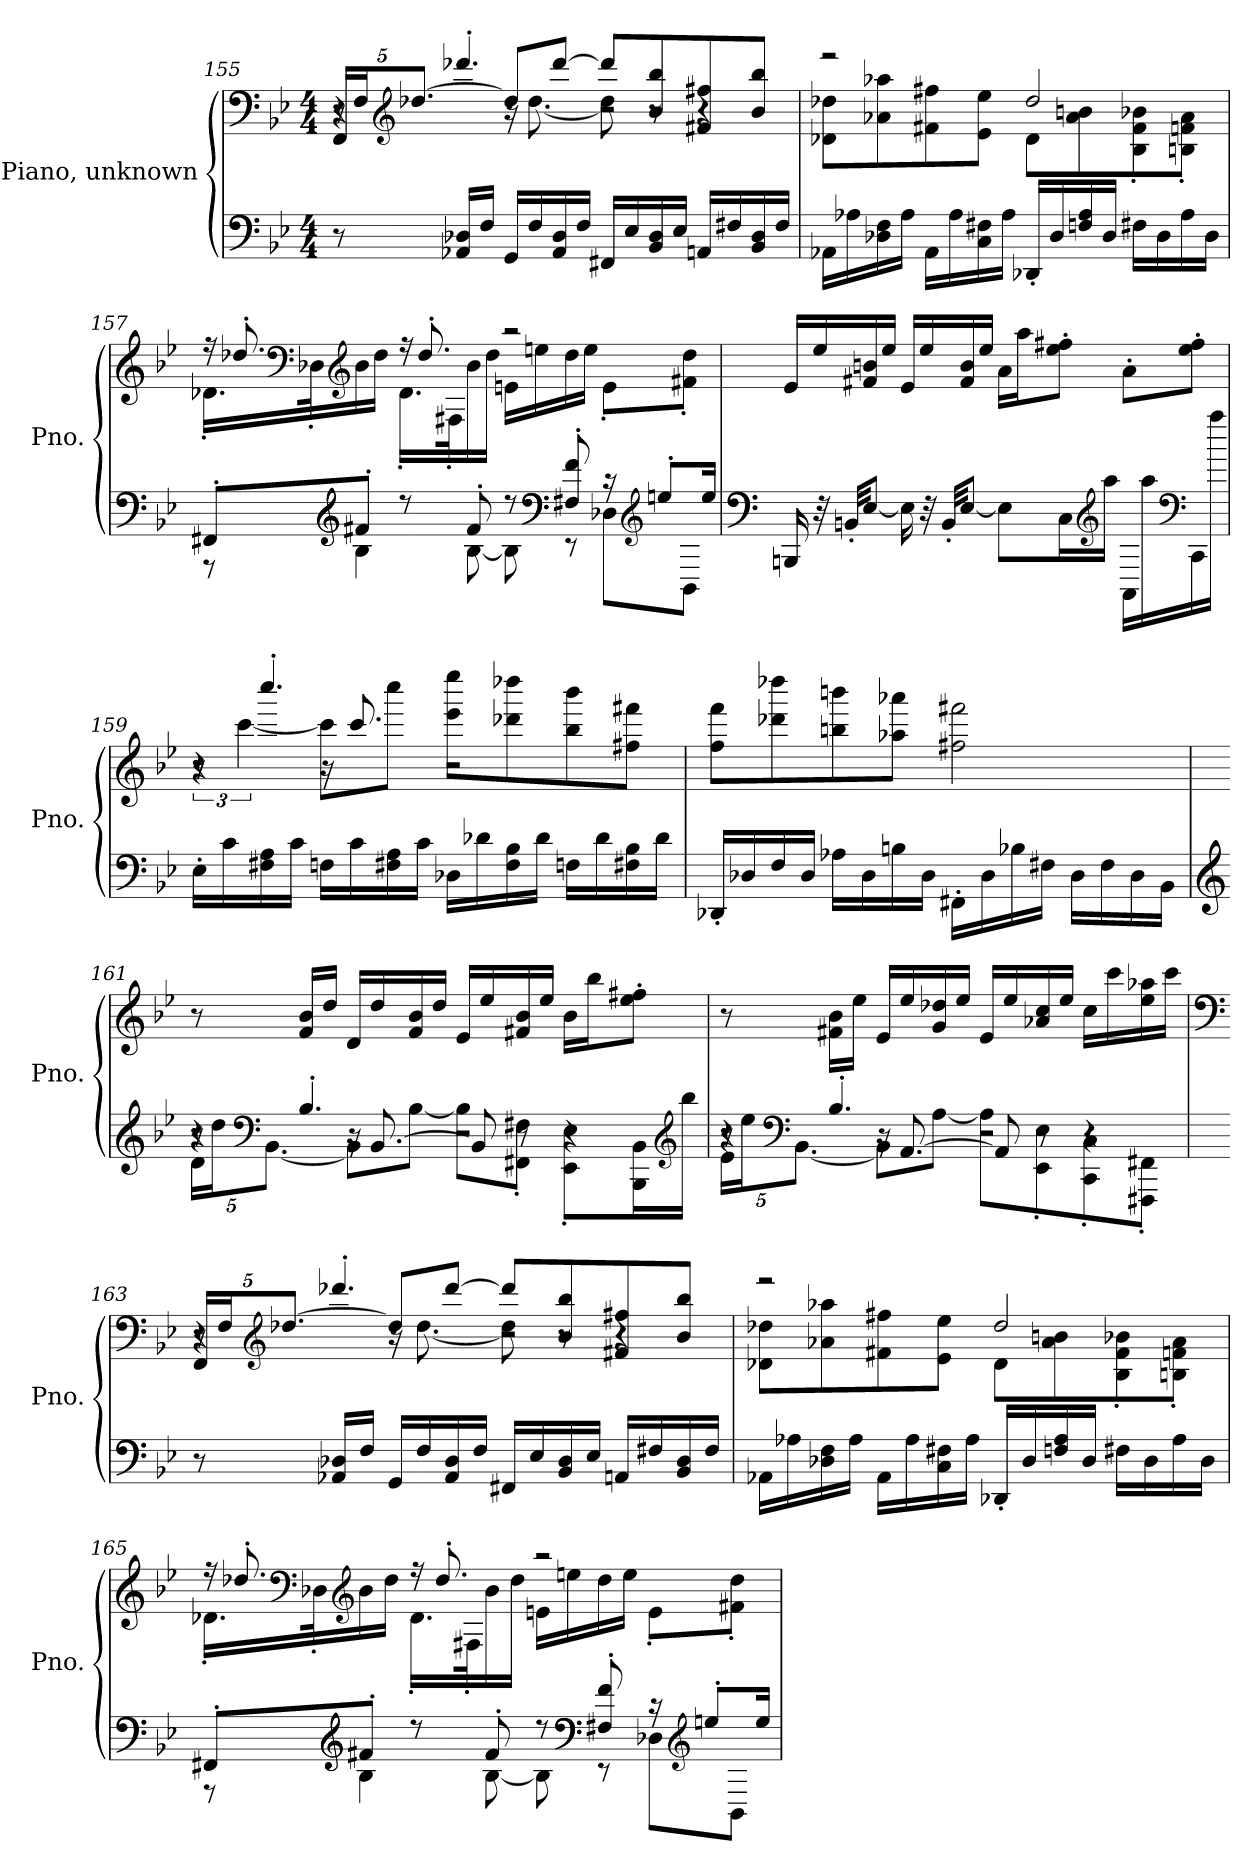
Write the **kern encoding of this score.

**kern	**kern
*part1	*part1
*staff2	*staff1
*I"Piano, unknown	*
*I'Pno.	*
!!LO:PB:g=z
*clefF4	*clefF4
*k[b-e-]	*k[b-e-]
*M4/4	*M4/4
=155	=155
*	*^
*	*	*^
*	*	*	*Xbrackettup
8r	8r	4r	20FF/LL
.	.	.	20F/J
*	*clefG2	*	*
.	.	.	[10.dd-X/J
16AA-X/ 16D-X/LL	4.ddd-X'/	.	.
16F/JJ	.	.	.
16GG/LL	.	16r	8dd-/L]
16F/	.	[8.dd-\	.
16AA-/ 16D-/	.	.	[8ddd-/J
16F/JJ	.	.	.
16FF#X/LL	2r	8dd-\]	8ddd-/L]
16E-/	.	.	.
16BB-/ 16D-/	.	8r	8b-/ 8bb-/
16E-/JJ	.	.	.
16AAn/LL	.	4r	8f#X/ 8ff#X/
16F#X/	.	.	.
16BB-/ 16D-/	.	.	8b-/ 8bb-/J
16F#/JJ	.	.	.
*	*	*v	*v
=156	=156	=156
16AA-X\LL	2r	8d-X\ 8dd-X\L
16A-X\	.	.
16D-X\ 16F\	.	8a-X\ 8aa-X\
16A-\JJ	.	.
16AA-\LL	.	8f#X\ 8ff#X\
16A-\	.	.
16C\ 16F#X\	.	8e-\ 8ee-\J
16A-\JJ	.	.
16DD-X'/LL	2dd-/	8d-\L
16D-/	.	.
16Fn/ 16A-/	.	8a-\ 8bn\
16D-/JJ	.	.
16F#X\LL	.	8B-\' 8f#\' 8b-X\'
16D-\	.	.
16A-\	.	8Bn\' 8fn\' 8a-\'J
16D-\JJ	.	.
!!LO:LB:g=z	!!
=157	=157	=157
*^	*	*
8FF#X'/L	8r	16r	16.d-X'\LL
.	.	8.dd-X'/	.
*	*	*clefF4	*
.	.	.	32D-X'\K
*clefG2	*	*clefG2	*
8f#X'/J	4B-\	.	16b-\
.	.	.	16dd-\JJ
8r	.	16r	16.d-'\LL
.	.	8.dd-'/	.
.	.	.	32F#X'\K
8f#'/	[8B-\	.	16b-\
.	.	.	16dd-\JJ
8r	8B-\]	2r	16en\LL
.	.	.	16een\
*clefF4	*	*	*
8F#X/' 8f#/'	8r	.	16dd-\
.	.	.	16ee\JJ
16r	8D-X\L	.	8e'\L
*clefG2	*	*	*
8een'/L	.	.	.
.	8BB-\J	.	8f#X\' 8dd-\'J
16ee/Jk	.	.	.
*v	*v	*	*
*	*v	*v
!!LO:LB:g=z
=158	=158
*clefF4	*
16BBBn/	16e-/LL
32r	16ee-/
32BBn'/KKL	.
[8E-/J	16f#X/ 16bn/
.	16ee-/JJ
16E-\]	16e-/LL
32r	16ee-/
32BB'/KKL	.
[8E-/J	16f#/ 16b/
.	16ee-/JJ
8E-\L]	16a\LL
.	16aa\J
16C\L	8ee-\' 8ff#X\'J
*clefG2	*
16aa\JJ	.
16AA\LL	8a'\L
16aa\	.
*clefF4	*
16CC\	8ee-\' 8ff#\'J
16aa\JJ	.
!!LO:LB:g=z
=159	=159
*	*^
*	*	*brackettup
*	*	*^
16E-'\LL	8r	12r	4r
16c\	.	.	.
.	.	[6ccc\	.
16F#X\ 16A\	4.cccc'/	.	.
16c\JJ	.	.	.
16Fn\LL	.	8ccc\L]	16r
16c\	.	.	8.ccc/
16F#X\ 16A\	.	8cccc\J	.
16c\JJ	.	.	.
16D-X\LL	2r	8eee-\ 8eeee-\L	2r
16d-X\	.	.	.
16F#\ 16B-\	.	8ddd-X\ 8dddd-X\	.
16d-\JJ	.	.	.
16Fn\LL	.	8bb-\ 8bbb-\	.
16d-\	.	.	.
16F#X\ 16B-\	.	8ff#X\ 8fff#X\J	.
16d-\JJ	.	.	.
*	*v	*v	*v
=160	=160
16DD-X'/LL	8ff\ 8fff\L
16D-X/	.
16F/	8ddd-X\ 8dddd-X\
16D-/JJ	.
16A-X\LL	8bbn\ 8bbbn\
16D-\	.
16Bn\	8aa-X\ 8aaa-X\J
16D-\JJ	.
16FF#X'\LL	2ff#X\ 2fff#X\
16D-\	.
16B-X\	.
16F#X\JJ	.
16D-\LL	.
16F#\	.
16D-\	.
16BB-\JJ	.
!!LO:LB:g=z
=161	=161
*clefG2	*
*^	*
*	*Xbrackettup	*
*	*^	*
8r	20d\LL	4r	8r
.	20dd\J	.	.
*clefF4	*	*	*
.	[10.BB-\J	.	.
4.B-'/	.	.	16f/ 16b-/LL
.	.	.	16dd/JJ
.	8BB-\L]	16r	16d/LL
.	.	[8.BB-/	16dd/
.	[8B-\J	.	16f/ 16b-/
.	.	.	16dd/JJ
2r	8B-\L]	8BB-/]	16e-/LL
.	.	.	16ee-/
.	8FF#X\' 8F#X\'J	8r	16f#X/ 16b-/
.	.	.	16ee-/JJ
.	8EE-\' 8E-\'L	4r	16b-\LL
.	.	.	16bb-\J
.	16BBB-\ 16BB-\L	.	8ee-\' 8ff#X\'J
*clefG2	*	*	*
.	16bb-\JJ	.	.
=162	=162	=162	=162
8r	20e-\LL	4r	8r
.	20ee-\J	.	.
*clefF4	*	*	*
.	[10.BB-\J	.	.
4.B-'/	.	.	16f#X\ 16b-\LL
.	.	.	16ee-\JJ
.	8BB-\L]	16r	16e-/LL
.	.	[8.AA/	16ee-/
.	[8A\J	.	16g/ 16dd-X/
.	.	.	16ee-/JJ
2r	8A\L]	8AA/]	16e-/LL
.	.	.	16ee-/
.	8EE-\' 8E-\'	8r	16a-X/ 16cc/
.	.	.	16ee-/JJ
.	8CC\' 8C\'	4r	16cc\LL
.	.	.	16ccc\
.	8FFF#X\' 8FF#X\'J	.	16ee-\ 16aa-X\
.	.	.	16ccc\JJ
*v	*v	*v	*
!!LO:LB:g=z
=163	=163
*	*clefF4
*	*^
*	*	*^
*	*	*	*Xbrackettup
8r	8r	4r	20FF/LL
.	.	.	20F/J
*	*clefG2	*	*
.	.	.	[10.dd-X/J
16AA-X/ 16D-X/LL	4.ddd-X'/	.	.
16F/JJ	.	.	.
16GG/LL	.	16r	8dd-/L]
16F/	.	[8.dd-\	.
16AA-/ 16D-/	.	.	[8ddd-/J
16F/JJ	.	.	.
16FF#X/LL	2r	8dd-\]	8ddd-/L]
16E-/	.	.	.
16BB-/ 16D-/	.	8r	8b-/ 8bb-/
16E-/JJ	.	.	.
16AAn/LL	.	4r	8f#X/ 8ff#X/
16F#X/	.	.	.
16BB-/ 16D-/	.	.	8b-/ 8bb-/J
16F#/JJ	.	.	.
*	*	*v	*v
=164	=164	=164
16AA-X\LL	2r	8d-X\ 8dd-X\L
16A-X\	.	.
16D-X\ 16F\	.	8a-X\ 8aa-X\
16A-\JJ	.	.
16AA-\LL	.	8f#X\ 8ff#X\
16A-\	.	.
16C\ 16F#X\	.	8e-\ 8ee-\J
16A-\JJ	.	.
16DD-X'/LL	2dd-/	8d-\L
16D-/	.	.
16Fn/ 16A-/	.	8a-\ 8bn\
16D-/JJ	.	.
16F#X\LL	.	8B-\' 8f#\' 8b-X\'
16D-\	.	.
16A-\	.	8Bn\' 8fn\' 8a-\'J
16D-\JJ	.	.
!!LO:PB:g=z	!!
=165	=165	=165
*^	*	*
8FF#X'/L	8r	16r	16.d-X'\LL
.	.	8.dd-X'/	.
*	*	*clefF4	*
.	.	.	32D-X'\K
*clefG2	*	*clefG2	*
8f#X'/J	4B-\	.	16b-\
.	.	.	16dd-\JJ
8r	.	16r	16.d-'\LL
.	.	8.dd-'/	.
.	.	.	32F#X'\K
8f#'/	[8B-\	.	16b-\
.	.	.	16dd-\JJ
8r	8B-\]	2r	16en\LL
.	.	.	16een\
*clefF4	*	*	*
8F#X/' 8f#/'	8r	.	16dd-\
.	.	.	16ee\JJ
16r	8D-X\L	.	8e'\L
*clefG2	*	*	*
8een'/L	.	.	.
.	8BB-\J	.	8f#X\' 8dd-\'J
16ee/Jk	.	.	.
*v	*v	*	*
*	*v	*v
=	=
*-	*-
